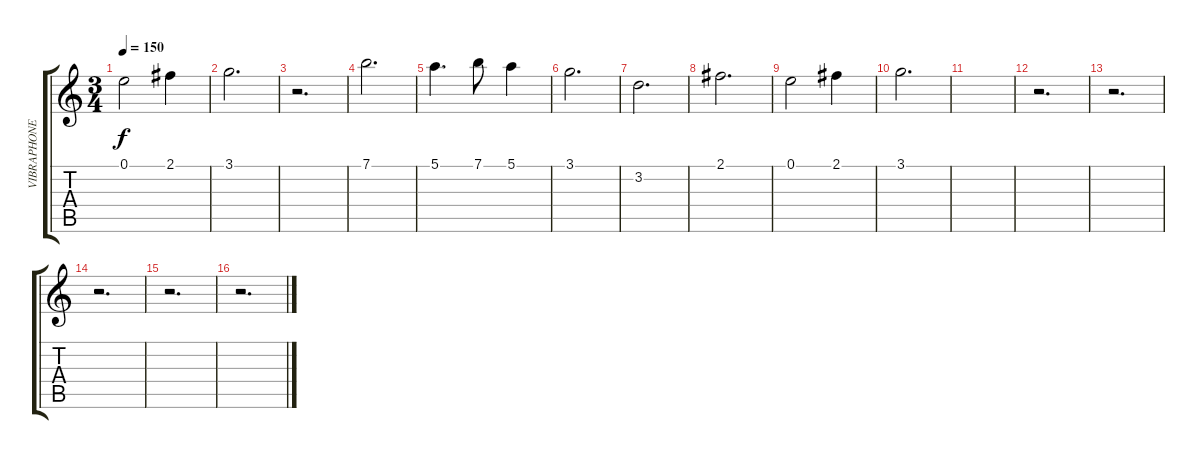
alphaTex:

\track ("VIBRAPHONE ( Brian Jones)" "VIBRAPHONE") {instrument acousticguitarnylon}
\staff {score tabs}
\tuning (E4 B3 G3 D3 A2 E2) {hide}
\ts (3 4)
\tempo 150
\clef g2
\ks c
0.1.2{dy f} 2.1.4 |
3.1.2{d} |
r.2{d} |
7.1.2{d} |
5.1.4{d} 7.1.8 5.1.4 |
3.1.2{d} |
3.2.2{d} |
2.1.2{d} |
0.1.2 2.1.4 |
3.1.2{d} |
|
r.2{d} |
r.2{d} |
r.2{d} |
r.2{d} |
r.2{d}
